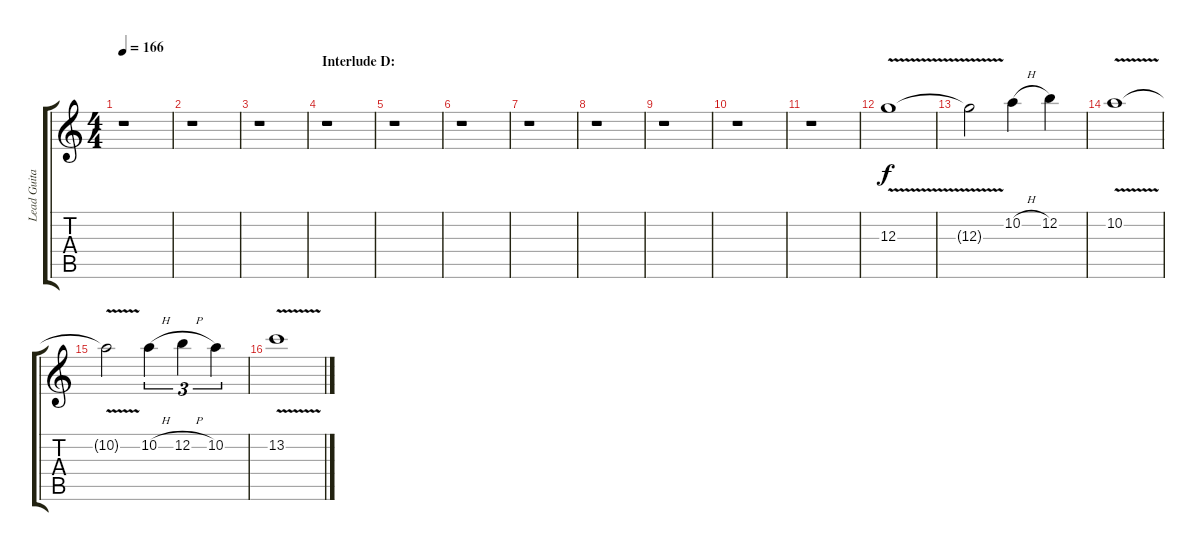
\track ("Lead Guitar II" "Lead Guita") {instrument distortionguitar}
\staff {score tabs}
\tuning (E4 B3 G3 D3 A2 E2) {hide}
\ts (4 4)
\tempo 166
\clef g2
\ks c
r.1{dy f} |
r.1 |
r.1 |
\section ("" "Interlude D:")
r.1 |
r.1 |
r.1 |
r.1 |
r.1 |
r.1 |
r.1 |
r.1 |
12.3{v}.1 |
12.3{t}.2 10.2{h}.4 12.2.4 |
10.2{v}.1 |
10.2{t}.2 10.2{h}.4{tu (3 2)} 12.2{h}.4{tu (3 2)} 10.2.4{tu (3 2)} |
13.2{v}.1
